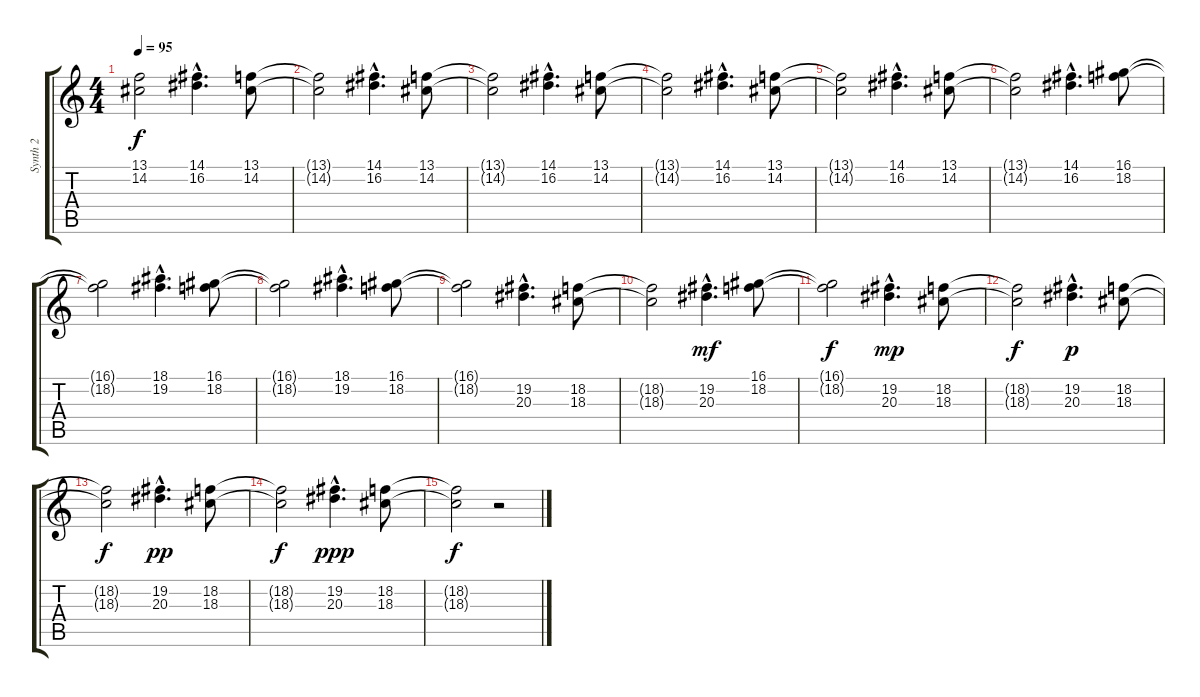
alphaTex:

\track ("Synth 2" "Synth 2") {instrument synthbrass2}
\staff {score tabs}
\tuning (E4 B3 G3 D3 A2 E2) {hide}
\ts (4 4)
\tempo 95
\clef g2
\ks c
(13.1{t} 14.2{t}).2{dy f} (14.1{hac} 16.2{hac}).4{d} (13.1 14.2).8 |
(13.1{t} 14.2{t}).2 (14.1{hac} 16.2{hac}).4{d} (13.1 14.2).8 |
(13.1{t} 14.2{t}).2 (14.1{hac} 16.2{hac}).4{d} (13.1 14.2).8 |
(13.1{t} 14.2{t}).2 (14.1{hac} 16.2{hac}).4{d} (13.1 14.2).8 |
(13.1{t} 14.2{t}).2 (14.1{hac} 16.2{hac}).4{d} (13.1 14.2).8 |
(13.1{t} 14.2{t}).2 (14.1{hac} 16.2{hac}).4{d} (16.1 18.2).8 |
(16.1{t} 18.2{t}).2 (18.1{hac} 19.2{hac}).4{d} (16.1 18.2).8 |
(16.1{t} 18.2{t}).2 (18.1{hac} 19.2{hac}).4{d} (16.1 18.2).8 |
(16.1{t} 18.2{t}).2 (19.2{hac} 20.3{hac}).4{d} (18.2 18.3).8 |
(18.2{t} 18.3{t}).2 (19.2{hac} 20.3{hac}).4{d dy mf} (16.1 18.2).8 |
(16.1{t} 18.2{t}).2{dy f} (19.2{hac} 20.3{hac}).4{d dy mp} (18.2 18.3).8 |
(18.2{t} 18.3{t}).2{dy f} (19.2{hac} 20.3{hac}).4{d dy p} (18.2 18.3).8 |
(18.2{t} 18.3{t}).2{dy f} (19.2{hac} 20.3{hac}).4{d dy pp} (18.2 18.3).8 |
(18.2{t} 18.3{t}).2{dy f} (19.2{hac} 20.3{hac}).4{d dy ppp} (18.2 18.3).8 |
(18.2{t} 18.3{t}).2{dy f} r.2
